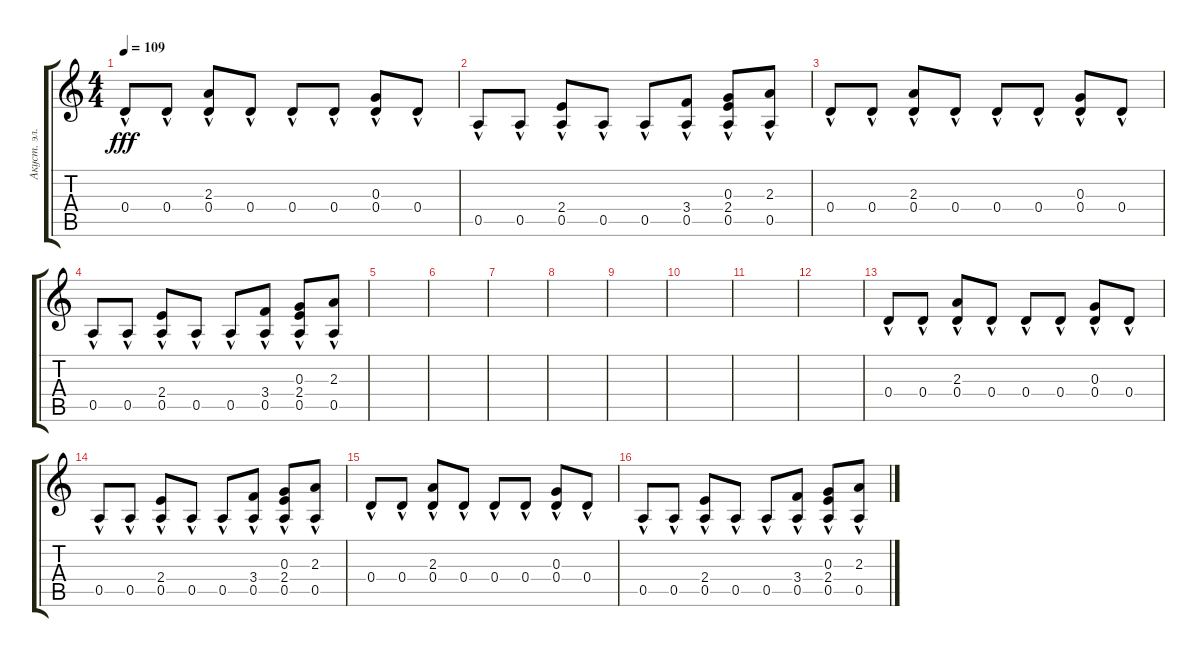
\track ("Акуст. эл. гитара" "Акуст. эл.") {instrument electricguitarclean}
\staff {score tabs}
\tuning (E4 B3 G3 D3 A2 E2) {hide}
\ts (4 4)
\tempo 109
\clef g2
\ks c
0.4{hac}.8{dy fff} 0.4{hac}.8 (2.3{hac} 0.4{hac}).8 0.4{hac}.8 0.4{hac}.8 0.4{hac}.8 (0.3{hac} 0.4{hac}).8 0.4{hac}.8 |
0.5{hac}.8 0.5{hac}.8 (2.4{hac} 0.5{hac}).8 0.5{hac}.8 0.5{hac}.8 (3.4{hac} 0.5{hac}).8 (0.3{hac} 2.4{hac} 0.5{hac}).8 (2.3{hac} 0.5{hac}).8 |
0.4{hac}.8 0.4{hac}.8 (2.3{hac} 0.4{hac}).8 0.4{hac}.8 0.4{hac}.8 0.4{hac}.8 (0.3{hac} 0.4{hac}).8 0.4{hac}.8 |
0.5{hac}.8 0.5{hac}.8 (2.4{hac} 0.5{hac}).8 0.5{hac}.8 0.5{hac}.8 (3.4{hac} 0.5{hac}).8 (0.3{hac} 2.4{hac} 0.5{hac}).8 (2.3{hac} 0.5{hac}).8 |
|
|
|
|
|
|
|
|
0.4{hac}.8 0.4{hac}.8 (2.3{hac} 0.4{hac}).8 0.4{hac}.8 0.4{hac}.8 0.4{hac}.8 (0.3{hac} 0.4{hac}).8 0.4{hac}.8 |
0.5{hac}.8 0.5{hac}.8 (2.4{hac} 0.5{hac}).8 0.5{hac}.8 0.5{hac}.8 (3.4{hac} 0.5{hac}).8 (0.3{hac} 2.4{hac} 0.5{hac}).8 (2.3{hac} 0.5{hac}).8 |
0.4{hac}.8 0.4{hac}.8 (2.3{hac} 0.4{hac}).8 0.4{hac}.8 0.4{hac}.8 0.4{hac}.8 (0.3{hac} 0.4{hac}).8 0.4{hac}.8 |
0.5{hac}.8 0.5{hac}.8 (2.4{hac} 0.5{hac}).8 0.5{hac}.8 0.5{hac}.8 (3.4{hac} 0.5{hac}).8 (0.3{hac} 2.4{hac} 0.5{hac}).8 (2.3{hac} 0.5{hac}).8
